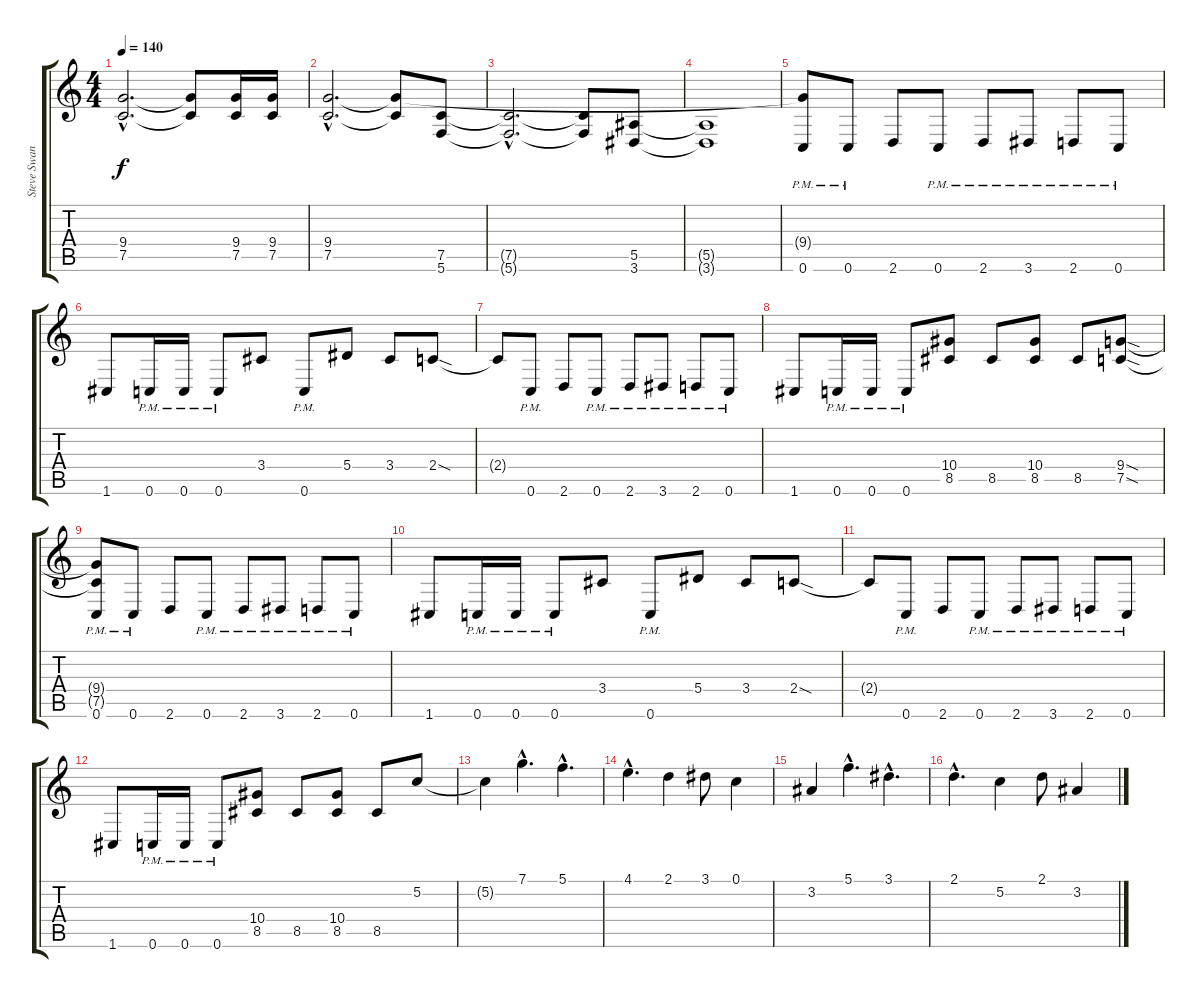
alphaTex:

\track ("Steve Swanson(Solo,Rhytm Guitar,Overdub)" "Steve Swan") {instrument overdrivenguitar}
\staff {score tabs}
\tuning (C4 G3 Eb3 Bb2 F2 C2) {hide}
\ts (4 4)
\tempo 140
\clef g2
\ks c
(9.4{hac t} 7.5{hac t}).2{d dy f} (9.4{t} 7.5{t}).8 (9.4 7.5).16 (9.4 7.5).16 |
(9.4{hac} 7.5{hac}).2{d} (9.4{t} 7.5{t}).8 (7.5 5.6).8 |
(7.5{hac t} 5.6{hac t}).2{d} (7.5{t} 5.6{t}).8 (5.5 3.6).8 |
(5.5{t} 3.6{t}).1 |
(9.4{t} 0.6{pm}).8 0.6{pm}.8 2.6.8 0.6{pm}.8 2.6{pm}.8 3.6{pm}.8 2.6{pm}.8 0.6{pm}.8 |
1.6.8 0.6{pm}.16 0.6{pm}.16 0.6{pm}.8 3.4.8 0.6{pm}.8 5.4.8 3.4.8 2.4{sod}.8 |
2.4{t}.8 0.6{pm}.8 2.6.8 0.6{pm}.8 2.6{pm}.8 3.6{pm}.8 2.6{pm}.8 0.6{pm}.8 |
1.6.8 0.6{pm}.16 0.6{pm}.16 0.6{pm}.8 (10.4 8.5).8 8.5.8 (10.4 8.5).8 8.5.8 (9.4{sod} 7.5{sod}).8 |
(9.4{t} 7.5{t} 0.6{pm}).8 0.6{pm}.8 2.6.8 0.6{pm}.8 2.6{pm}.8 3.6{pm}.8 2.6{pm}.8 0.6{pm}.8 |
1.6.8 0.6{pm}.16 0.6{pm}.16 0.6{pm}.8 3.4.8 0.6{pm}.8 5.4.8 3.4.8 2.4{sod}.8 |
2.4{t}.8 0.6{pm}.8 2.6.8 0.6{pm}.8 2.6{pm}.8 3.6{pm}.8 2.6{pm}.8 0.6{pm}.8 |
1.6.8 0.6{pm}.16 0.6{pm}.16 0.6{pm}.8 (10.4 8.5).8 8.5.8 (10.4 8.5).8 8.5.8 5.2.8 |
5.2{t}.4 7.1{hac}.4{d} 5.1{hac}.4{d} |
4.1{hac}.4{d} 2.1.4 3.1.8 0.1.4 |
3.2.4 5.1{hac}.4{d} 3.1{hac}.4{d} |
2.1{hac}.4{d} 5.2.4 2.1.8 3.2.4
